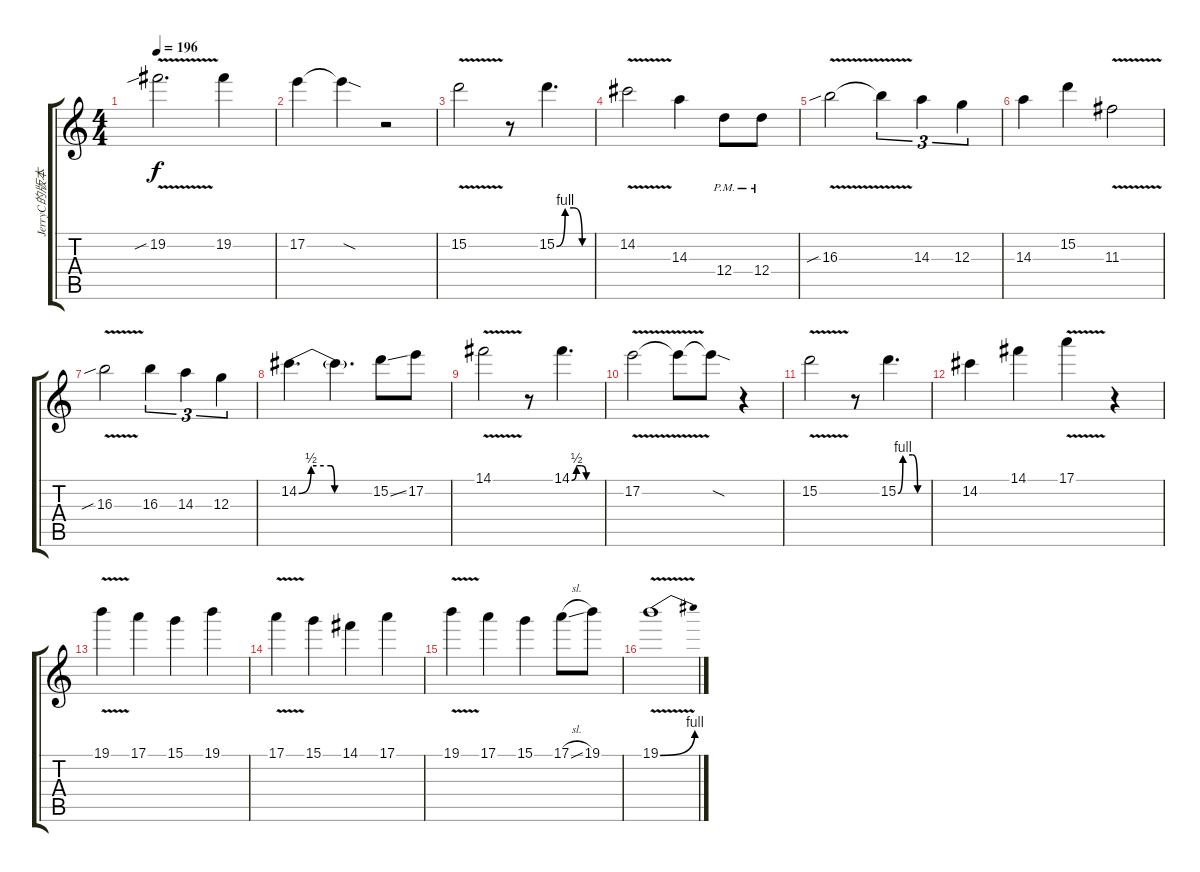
\track (" JerryC的版本" " JerryC的版本") {instrument distortionguitar}
\staff {score tabs}
\tuning (E4 B3 G3 D3 A2 E2) {hide}
\ts (4 4)
\tempo 196
\clef g2
\ks c
19.2{v sib}.2{d dy f} 19.2.4 |
17.2.4 17.2{sod t}.4 r.2 |
15.2{v}.2 r.8 15.2{be (custom 0 0 15 4 30 4 45 0 60 0)}.4{d} |
14.2{v}.2 14.3.4 12.4{pm}.8 12.4{pm}.8 |
16.3{v sib}.2 16.3{t}.4{tu (3 2)} 14.3.4{tu (3 2)} 12.3.4{tu (3 2)} |
14.3.4 15.2.4 11.3{v}.2 |
16.3{v sib}.2 16.3.4{tu (3 2)} 14.3.4{tu (3 2)} 12.3.4{tu (3 2)} |
14.2{be (custom 0 0 10 2 26 2 29 0 60 0)}.4{d} 14.2{t}.4{d} 15.2{ss}.8 17.2.8 |
14.1{v}.2 r.8 14.1{be (custom 0 0 10 2 20 2 30 0 60 0)}.4{d} |
17.2{v}.2 17.2{t}.8 17.2{sod t}.8 r.4 |
15.2{v}.2 r.8 15.2{be (custom 0 0 10 4 30 4 40 0 60 0)}.4{d} |
14.2.4 14.1.4 17.1{v}.4 r.4 |
19.1{v}.4 17.1.4 15.1.4 19.1.4 |
17.1{v}.4 15.1.4 14.1.4 17.1.4 |
19.1{v}.4 17.1.4 15.1.4 17.1{sl}.8 19.1.8 |
19.1{be (bend 0 0 60 4) v}.1
